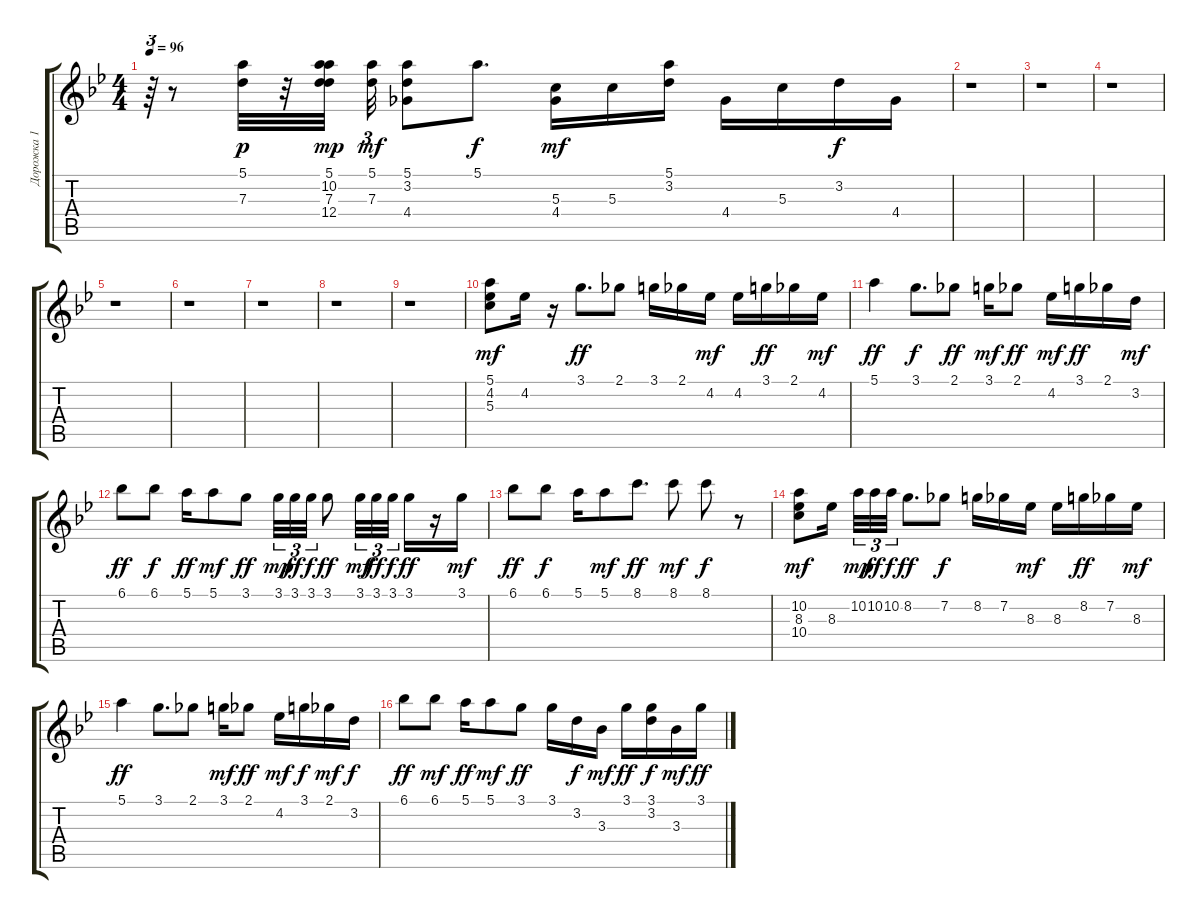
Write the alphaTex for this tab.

\track ("Дорожка 1" "Дорожка 1") {instrument acousticguitarnylon}
\staff {score tabs}
\tuning (E4 B3 G3 D3 A2 E2) {hide}
\ts (4 4)
\tempo 96
\clef g2
\ks bb
r.64{tu (3 2) dy f} r.8 (5.1 7.3).32{dy p} r.32 (5.1 10.2 7.3 12.4).32{dy mp} (5.1 7.3).32{tu (3 2) dy mf} (5.1 3.2 4.4).8 5.1.8{d dy f} (5.3 4.4).16{dy mf} 5.3.16 (5.1 3.2).16 4.4.16 5.3.16 3.2.16{dy f} 4.4.16 |
r.1 |
r.1 |
r.1 |
r.1 |
r.1 |
r.1 |
r.1 |
r.1 |
(5.1 4.2 5.3).8{dy mf} 4.2.16 r.16 3.1.8{d dy ff} 2.1.8 3.1.16 2.1.16 4.2.16{dy mf} 4.2.16 3.1.16{dy ff} 2.1.16 4.2.16{dy mf} |
5.1.4{dy ff} 3.1.8{d dy f} 2.1.8{dy ff} 3.1.16{dy mf} 2.1.8{dy ff} 4.2.16{dy mf} 3.1.16{dy ff} 2.1.16 3.2.16{dy mf} |
6.1.8{dy ff} 6.1.8{dy f} 5.1.16{dy ff} 5.1.8{dy mf} 3.1.8{dy ff} 3.1.32{tu (3 2) dy mp} 3.1.32{tu (3 2) dy ff} 3.1.32{tu (3 2) dy f} 3.1.8{dy ff} 3.1.32{tu (3 2) dy mf} 3.1.32{tu (3 2) dy ff} 3.1.32{tu (3 2) dy f beam splitsecondary} 3.1.16{dy ff} r.16 3.1.16{dy mf} |
6.1.8{dy ff} 6.1.8{dy f} 5.1.16 5.1.8{dy mf} 8.1.8{d dy ff} 8.1.8{dy mf} 8.1.8{dy f} r.8 |
(10.2 8.3 10.4).8{dy mf} 8.3.16{beam splitsecondary} 10.2.32{tu (3 2) dy mp} 10.2.32{tu (3 2) dy ff} 10.2.32{tu (3 2) dy f} 8.2.8{d dy ff} 7.2.8{dy f} 8.2.16 7.2.16 8.3.16{dy mf} 8.3.16 8.2.16{dy ff} 7.2.16 8.3.16{dy mf} |
5.1.4{dy ff} 3.1.8{d} 2.1.8 3.1.16{dy mf} 2.1.8{dy ff} 4.2.16{dy mf} 3.1.16{dy f} 2.1.16{dy mf} 3.2.16{dy f} |
6.1.8{dy ff} 6.1.8{dy mf} 5.1.16{dy ff} 5.1.8{dy mf} 3.1.8{dy ff} 3.1.16 3.2.16{dy f} 3.3.16{dy mf} 3.1.16{dy ff} (3.1 3.2).16{dy f} 3.3.16{dy mf} 3.1.16{dy ff}
